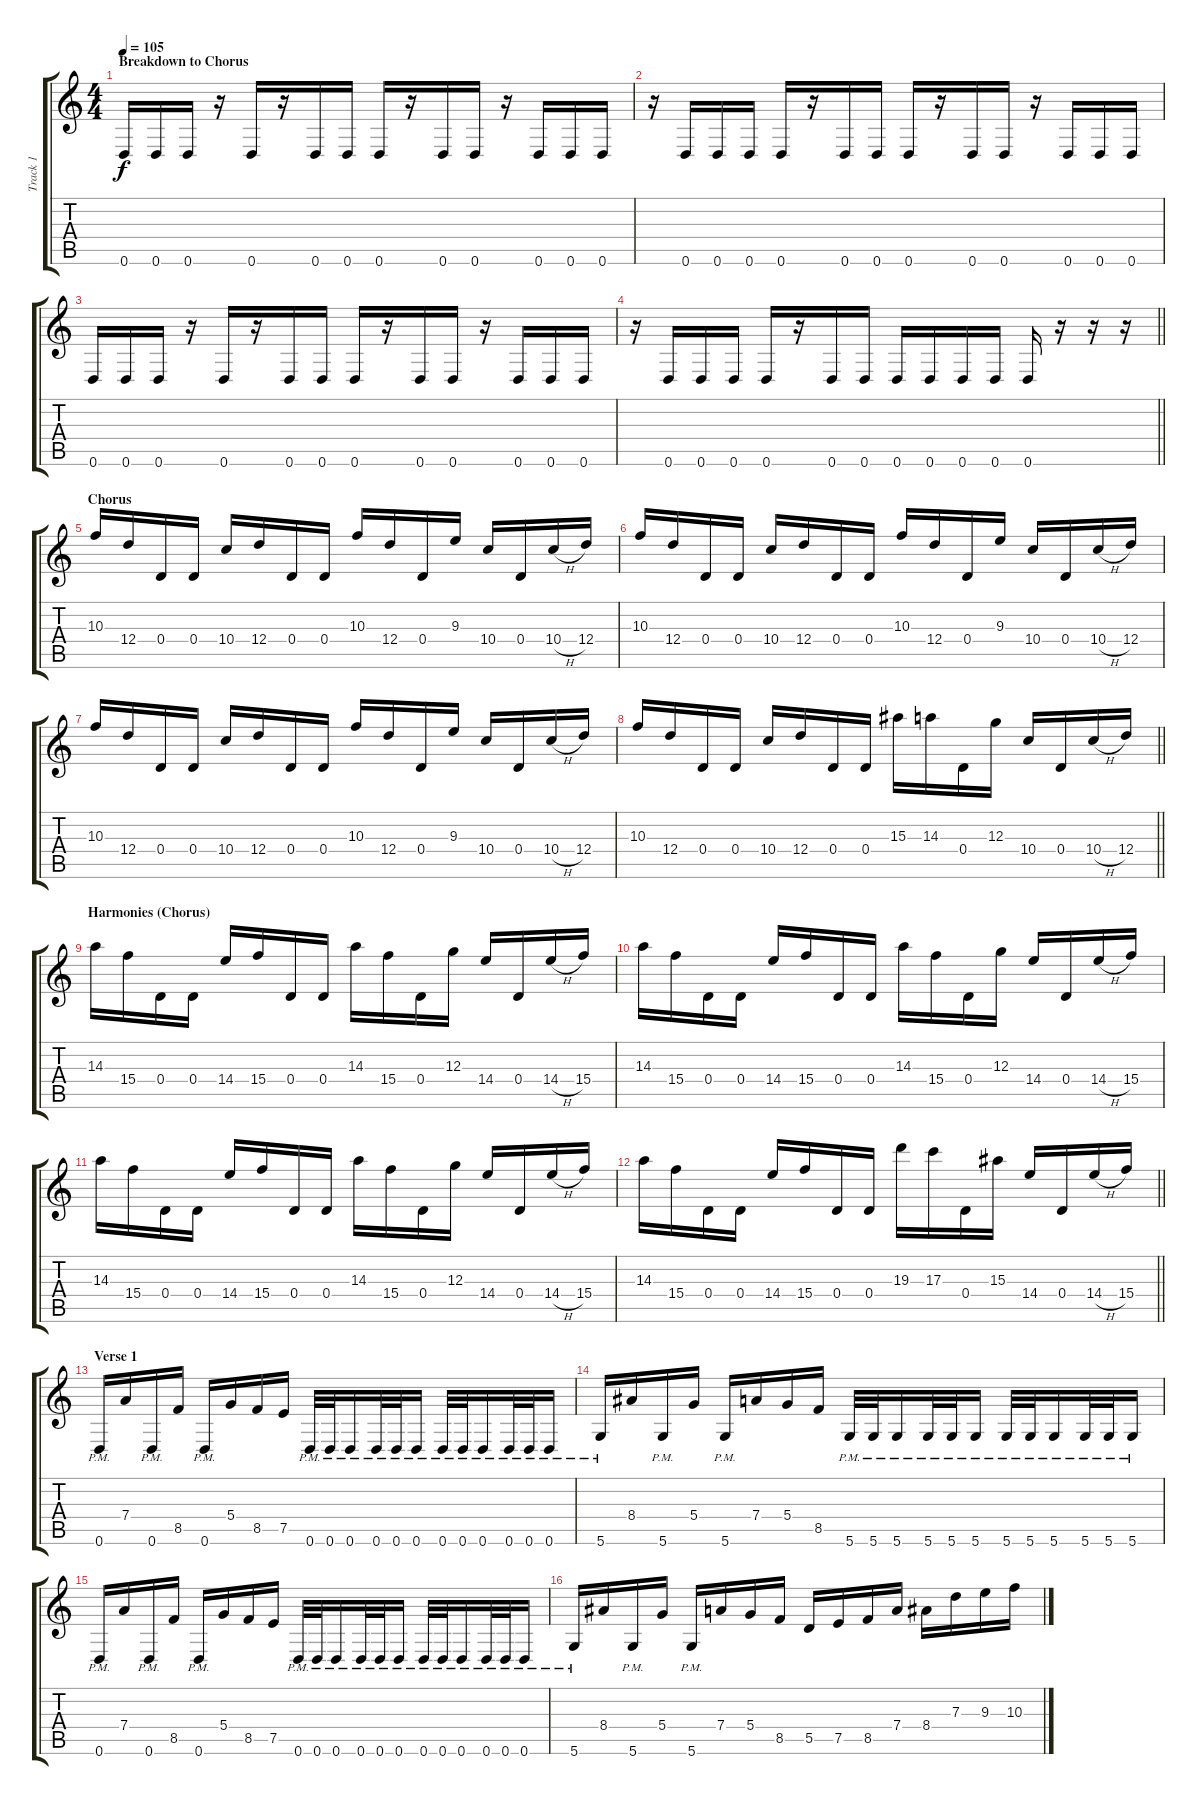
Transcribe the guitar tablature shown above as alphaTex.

\track ("Track 1" "Track 1") {instrument distortionguitar}
\staff {score tabs}
\tuning (E4 B3 G3 D3 A2 D2) {hide}
\ts (4 4)
\section ("" "Breakdown to Chorus")
\tempo 105
\clef g2
\ks c
0.6.16{dy f} 0.6.16 0.6.16 r.16 0.6.16 r.16 0.6.16 0.6.16 0.6.16 r.16 0.6.16 0.6.16 r.16 0.6.16 0.6.16 0.6.16 |
r.16 0.6.16 0.6.16 0.6.16 0.6.16 r.16 0.6.16 0.6.16 0.6.16 r.16 0.6.16 0.6.16 r.16 0.6.16 0.6.16 0.6.16 |
0.6.16 0.6.16 0.6.16 r.16 0.6.16 r.16 0.6.16 0.6.16 0.6.16 r.16 0.6.16 0.6.16 r.16 0.6.16 0.6.16 0.6.16 |
\barLineRight lightlight
r.16 0.6.16 0.6.16 0.6.16 0.6.16 r.16 0.6.16 0.6.16 0.6.16 0.6.16 0.6.16 0.6.16 0.6.16 r.16 r.16 r.16 |
\section ("" "Chorus")
10.3.16 12.4.16 0.4.16 0.4.16 10.4.16 12.4.16 0.4.16 0.4.16 10.3.16 12.4.16 0.4.16 9.3.16 10.4.16 0.4.16 10.4{h}.16 12.4.16 |
10.3.16 12.4.16 0.4.16 0.4.16 10.4.16 12.4.16 0.4.16 0.4.16 10.3.16 12.4.16 0.4.16 9.3.16 10.4.16 0.4.16 10.4{h}.16 12.4.16 |
10.3.16 12.4.16 0.4.16 0.4.16 10.4.16 12.4.16 0.4.16 0.4.16 10.3.16 12.4.16 0.4.16 9.3.16 10.4.16 0.4.16 10.4{h}.16 12.4.16 |
\barLineRight lightlight
10.3.16 12.4.16 0.4.16 0.4.16 10.4.16 12.4.16 0.4.16 0.4.16 15.3.16 14.3.16 0.4.16 12.3.16 10.4.16 0.4.16 10.4{h}.16 12.4.16 |
\section ("" "Harmonies (Chorus)")
14.3.16 15.4.16 0.4.16 0.4.16 14.4.16 15.4.16 0.4.16 0.4.16 14.3.16 15.4.16 0.4.16 12.3.16 14.4.16 0.4.16 14.4{h}.16 15.4.16 |
14.3.16 15.4.16 0.4.16 0.4.16 14.4.16 15.4.16 0.4.16 0.4.16 14.3.16 15.4.16 0.4.16 12.3.16 14.4.16 0.4.16 14.4{h}.16 15.4.16 |
14.3.16 15.4.16 0.4.16 0.4.16 14.4.16 15.4.16 0.4.16 0.4.16 14.3.16 15.4.16 0.4.16 12.3.16 14.4.16 0.4.16 14.4{h}.16 15.4.16 |
\barLineRight lightlight
14.3.16 15.4.16 0.4.16 0.4.16 14.4.16 15.4.16 0.4.16 0.4.16 19.3.16 17.3.16 0.4.16 15.3.16 14.4.16 0.4.16 14.4{h}.16 15.4.16 |
\section ("" "Verse 1")
0.6{pm}.16 7.4.16 0.6{pm}.16 8.5.16 0.6{pm}.16 5.4.16 8.5.16 7.5.16 0.6{pm}.32 0.6{pm}.32 0.6{pm}.16 0.6{pm}.32 0.6{pm}.32 0.6{pm}.16 0.6{pm}.32 0.6{pm}.32 0.6{pm}.16 0.6{pm}.32 0.6{pm}.32 0.6{pm}.16 |
5.6{pm}.16 8.4.16 5.6{pm}.16 5.4.16 5.6{pm}.16 7.4.16 5.4.16 8.5.16 5.6{pm}.32 5.6{pm}.32 5.6{pm}.16 5.6{pm}.32 5.6{pm}.32 5.6{pm}.16 5.6{pm}.32 5.6{pm}.32 5.6{pm}.16 5.6{pm}.32 5.6{pm}.32 5.6{pm}.16 |
0.6{pm}.16 7.4.16 0.6{pm}.16 8.5.16 0.6{pm}.16 5.4.16 8.5.16 7.5.16 0.6{pm}.32 0.6{pm}.32 0.6{pm}.16 0.6{pm}.32 0.6{pm}.32 0.6{pm}.16 0.6{pm}.32 0.6{pm}.32 0.6{pm}.16 0.6{pm}.32 0.6{pm}.32 0.6{pm}.16 |
5.6{pm}.16 8.4.16 5.6{pm}.16 5.4.16 5.6{pm}.16 7.4.16 5.4.16 8.5.16 5.5.16 7.5.16 8.5.16 7.4.16 8.4.16 7.3.16 9.3.16 10.3.16
